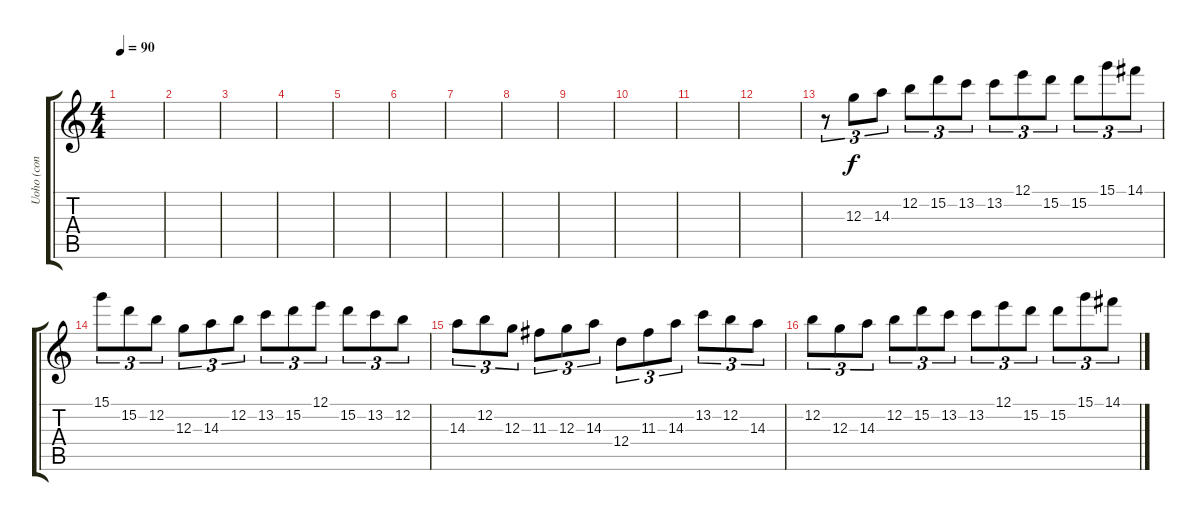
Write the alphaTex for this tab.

\track ("Uoho (con distorsion)" "Uoho (con ") {instrument distortionguitar}
\staff {score tabs}
\tuning (E4 B3 G3 D3 A2 E2) {hide}
\ts (4 4)
\tempo 90
\clef g2
\ks c
|
|
|
|
|
|
|
|
|
|
|
|
r.8{tu (3 2)} 12.3.8{tu (3 2)} 14.3.8{tu (3 2)} 12.2.8{tu (3 2)} 15.2.8{tu (3 2)} 13.2.8{tu (3 2)} 13.2.8{tu (3 2)} 12.1.8{tu (3 2)} 15.2.8{tu (3 2)} 15.2.8{tu (3 2)} 15.1.8{tu (3 2)} 14.1.8{tu (3 2)} |
15.1.8{tu (3 2)} 15.2.8{tu (3 2)} 12.2.8{tu (3 2)} 12.3.8{tu (3 2)} 14.3.8{tu (3 2)} 12.2.8{tu (3 2)} 13.2.8{tu (3 2)} 15.2.8{tu (3 2)} 12.1.8{tu (3 2)} 15.2.8{tu (3 2)} 13.2.8{tu (3 2)} 12.2.8{tu (3 2)} |
14.3.8{tu (3 2)} 12.2.8{tu (3 2)} 12.3.8{tu (3 2)} 11.3.8{tu (3 2)} 12.3.8{tu (3 2)} 14.3.8{tu (3 2)} 12.4.8{tu (3 2)} 11.3.8{tu (3 2)} 14.3.8{tu (3 2)} 13.2.8{tu (3 2)} 12.2.8{tu (3 2)} 14.3.8{tu (3 2)} |
12.2.8{tu (3 2)} 12.3.8{tu (3 2)} 14.3.8{tu (3 2)} 12.2.8{tu (3 2)} 15.2.8{tu (3 2)} 13.2.8{tu (3 2)} 13.2.8{tu (3 2)} 12.1.8{tu (3 2)} 15.2.8{tu (3 2)} 15.2.8{tu (3 2)} 15.1.8{tu (3 2)} 14.1.8{tu (3 2)}
